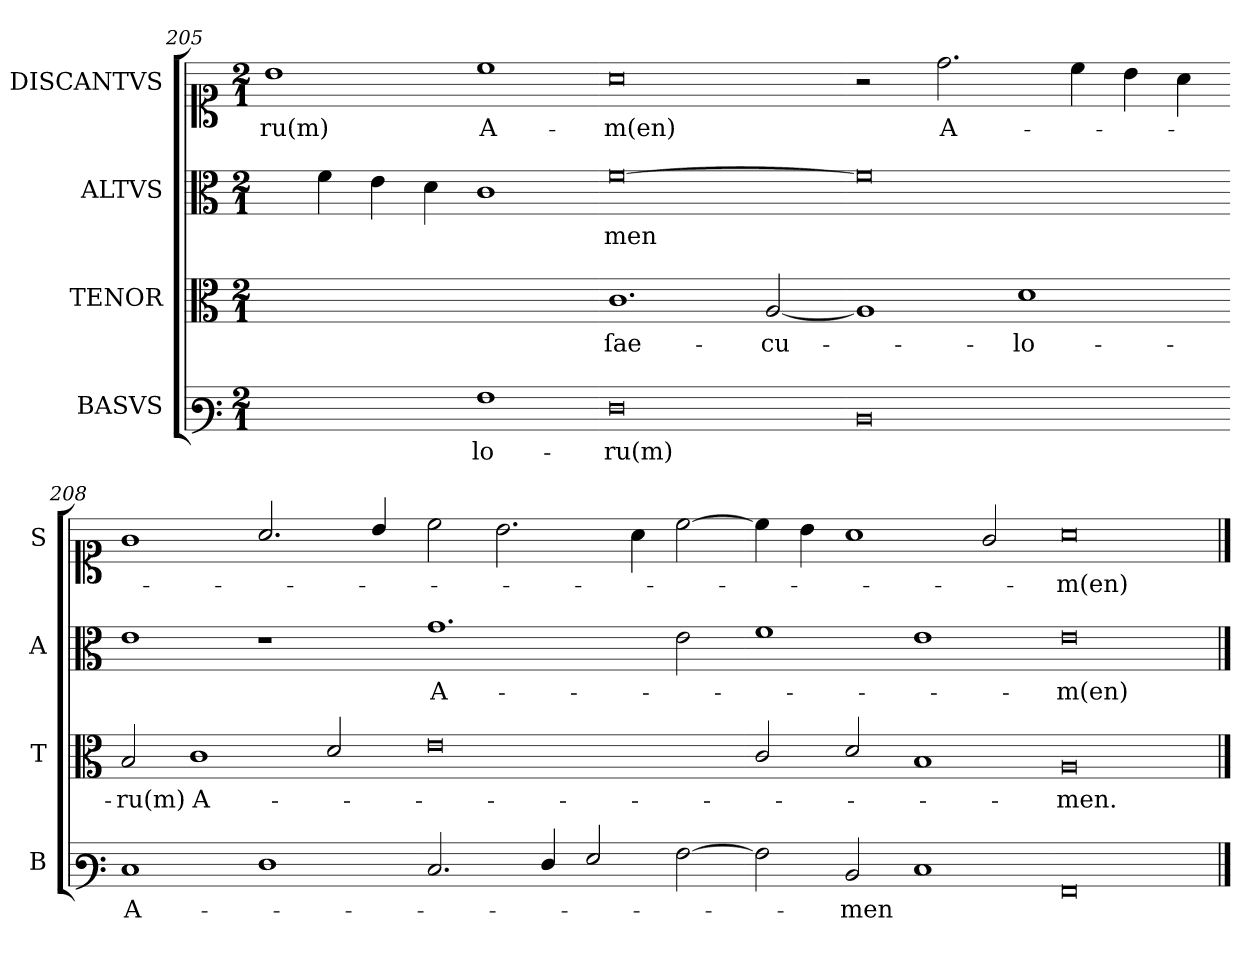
**kern	**text	**kern	**text	**kern	**text	**kern	**text
*part4	*part4	*part3	*part3	*part2	*part2	*part1	*part1
*staff4	*staff4	*staff3	*staff3	*staff2	*staff2	*staff1	*staff1
*I"BASVS	*	*I"TENOR	*	*I"ALTVS	*	*I"DISCANTVS	*
*I'B	*	*I'T	*	*I'A	*	*I'S	*
*clefF3	*	*clefC3	*	*clefC3	*	*clefC1	*
*k[]	*	*k[]	*	*k[]	*	*k[]	*
*A:aeo	*	*A:aeo	*	*A:aeo	*	*A:aeo	*
*M2/1	*	*M2/1	*	*M2/1	*	*M2/1	*
=205	=205	=205	=205	=205	=205	=205	=205
1ryy	.	0ryy	.	4ryy	.	1b	-ru(m)
.	.	.	.	4f\	.	.	.
.	.	.	.	4e\	.	.	.
.	.	.	.	4d\	.	.	.
1A	-lo-	.	.	1c	.	1cc	A-
=206-	=206-	=206-	=206-	=206-	=206-	=206-	=206-
0F	-ru(m)	1.c	ſae-	[0f	-men	0a	-m(en)
.	.	[2A/	-cu-	.	.	.	.
=207-	=207-	=207-	=207-	=207-	=207-	=207-	=207-
0D	.	1A/]	.	0f]	.	2r	.
!	!	!	!	!	!	!	!LO:LY:i
.	.	.	.	.	.	2.dd\	A-
.	.	1d	-lo-	.	.	.	.
.	.	.	.	.	.	4cc\	.
.	.	.	.	.	.	4b\	.
.	.	.	.	.	.	4a\	.
=208-	=208-	=208-	=208-	=208-	=208-	=208-	=208-
1E	A-	2B/	-ru(m)	1e	.	1g	.
.	.	1c	A-	.	.	.	.
1F	.	.	.	1r	.	2.a/	.
.	.	2d/	.	.	.	.	.
.	.	.	.	.	.	4b/	.
=209-	=209-	=209-	=209-	=209-	=209-	=209-	=209-
!	!	!	!	!	!LO:LY:i	!	!
2.E/	.	0e	.	1.g	A-	2cc\	.
.	.	.	.	.	.	2.b\	.
4F/	.	.	.	.	.	.	.
2G/	.	.	.	.	.	.	.
.	.	.	.	.	.	4a\	.
[2A\	.	.	.	2e\	.	[2cc\	.
=210-	=210-	=210-	=210-	=210-	=210-	=210-	=210-
2A\]	.	2c/	.	1f	.	4cc\]	.
.	.	.	.	.	.	4b\	.
2D/	-men	2d/	.	.	.	1a	.
1E	.	1B	.	1e	.	.	.
.	.	.	.	.	.	2g/	.
=211-	=211-	=211-	=211-	=211-	=211-	=211-	=211-
!	!	!	!	!	!LO:LY:i	!	!LO:LY:i
0AA/	.	0A/	-men.	0e\	-m(en)	0a\	-m(en)
==	==	==	==	==	==	==	==
*-	*-	*-	*-	*-	*-	*-	*-
